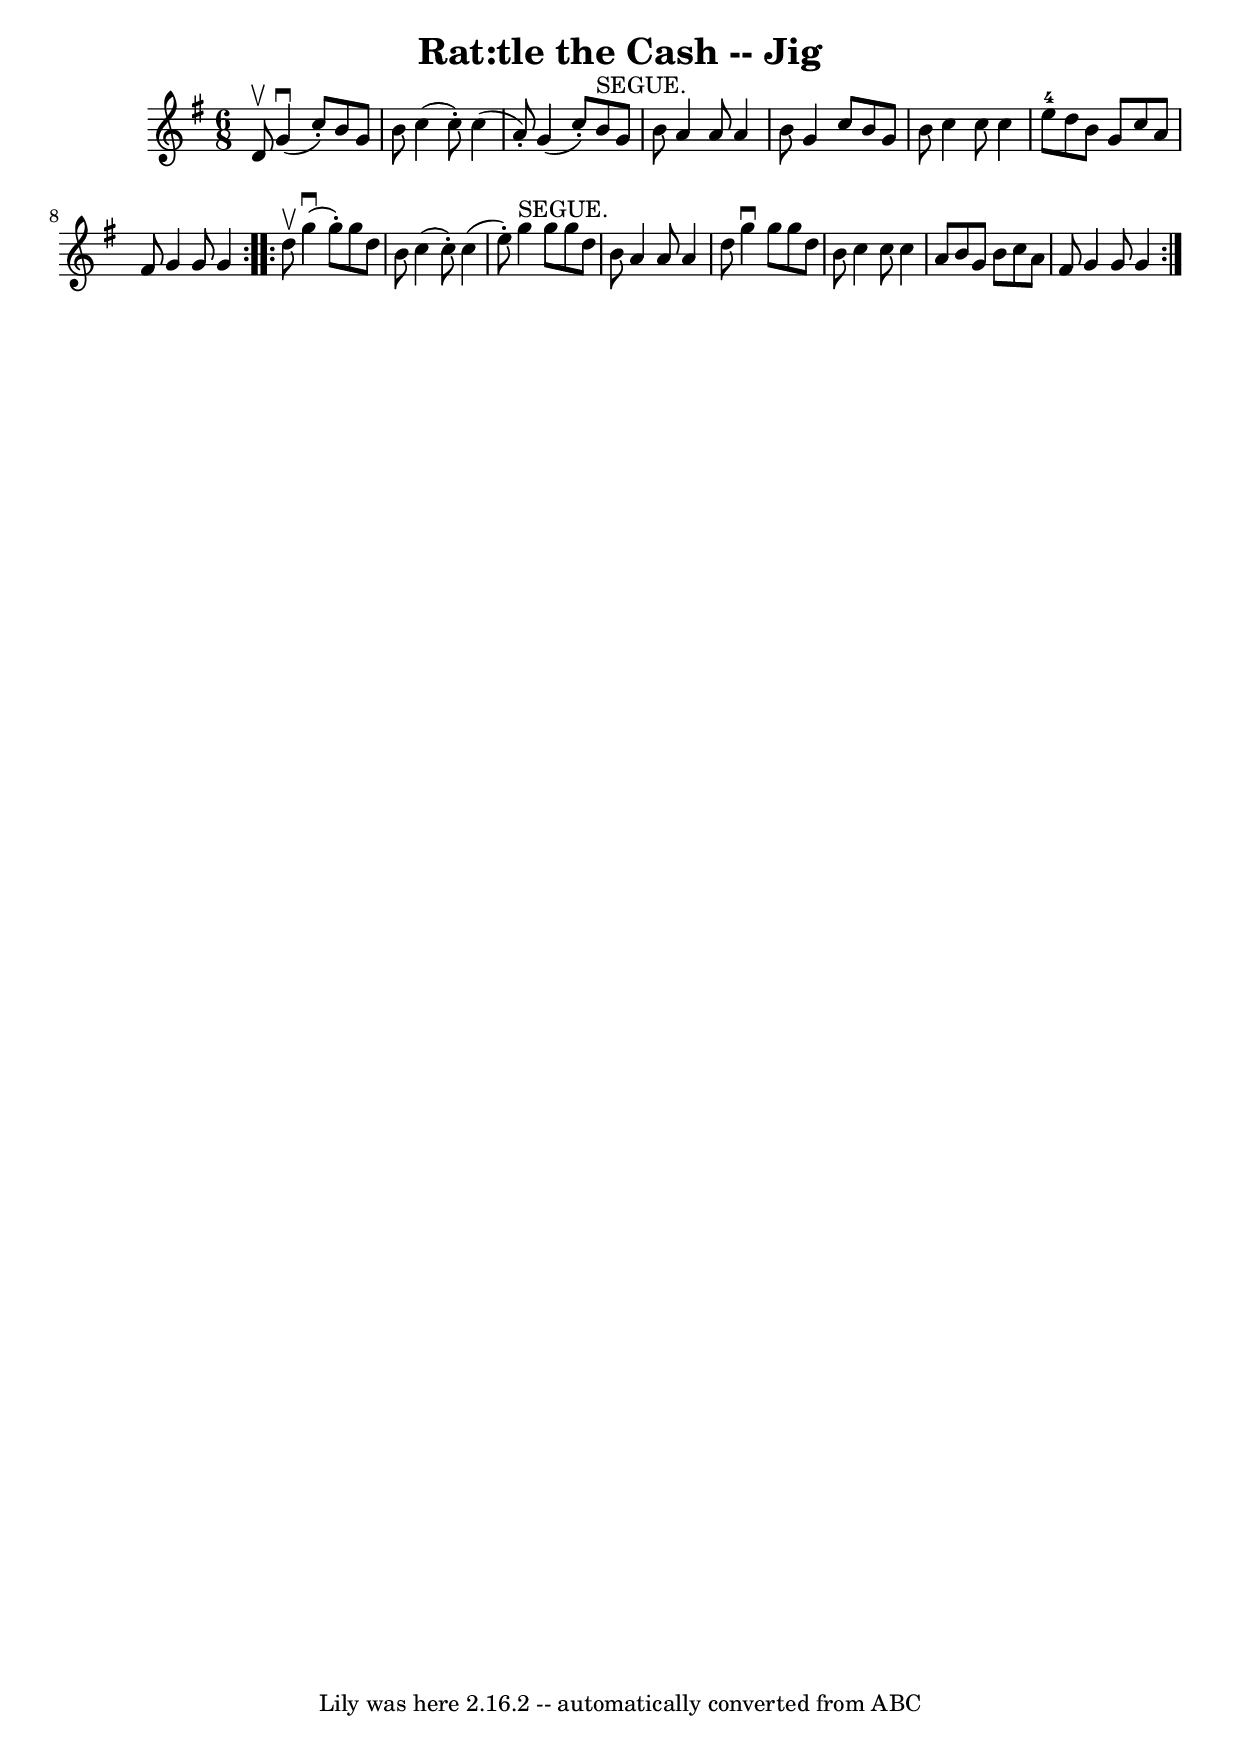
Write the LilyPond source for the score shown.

\version "2.7.40"
\include "Mammoth.ily"
\header {
	%% book = "Ryan's Mammoth Collection"
	crossRefNumber = "1"
	footnotes = ""
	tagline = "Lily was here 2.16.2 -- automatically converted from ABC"
	title = "Rat:tle the Cash -- Jig"
}
voicedefault =  {


\repeat volta 2 {
\time 6/8 \key g \major d'8^\upbow |
 g'4^\downbow(c''8 -.)   
b'8 g'8 b'8  |
 c''4 (c''8 -.) c''4 (a'8 -.) |
 
 g'4 (c''8 -.) b'8^"SEGUE." g'8 b'8  |
 a'4 a'8    
a'4 b'8  |
 g'4 c''8 b'8 g'8 b'8  |
 c''4    
c''8 c''4 e''8-4 |
 d''8 b'8 g'8 c''8 a'8 fis'8 
 |
 g'4 g'8 g'4  } \repeat volta 2 { d''8^\upbow |
   
g''4^\downbow(g''8 -.) g''8 d''8 b'8  |
 c''4 (c''8 -. 
-) c''4 (e''8 -.) |
 g''4^"SEGUE." g''8 g''8 d''8    
b'8  |
 a'4 a'8 a'4 d''8  |
 g''4^\downbow g''8   
 g''8 d''8 b'8  |
 c''4 c''8 c''4 a'8  |
 b'8    
g'8 b'8 c''8 a'8 fis'8  |
 g'4 g'8 g'4  }   
}

\score{
    <<

	\context Staff="default"
	{
	    \voicedefault 
	}

    >>
	\layout {
	}
	\midi {}
}
